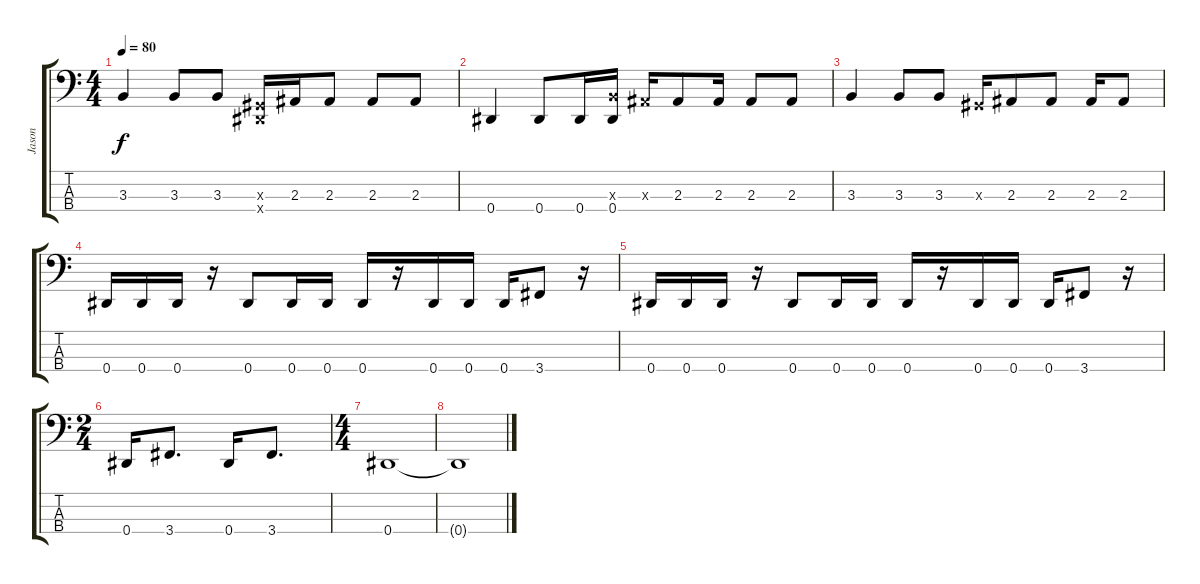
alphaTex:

\track ("Jason" "Jason") {instrument electricbasspick}
\staff {score tabs}
\tuning (Gb2 Db2 Ab1 Eb1) {hide}
\ts (4 4)
\tempo 80
\clef f4
\ks c
3.3.4{dy f} 3.3.8 3.3.8 (0.3{x} 0.4{x}).16 2.3.16 2.3.8 2.3.8 2.3.8 |
0.4.4 0.4.8 0.4.16 (3.3{x} 0.4).16 2.3{x}.16 2.3.8 2.3.16 2.3.8 2.3.8 |
3.3.4 3.3.8 3.3.8 0.3{x}.16 2.3.8 2.3.8 2.3.16 2.3.8 |
0.4.16 0.4.16 0.4.16 r.16 0.4.8 0.4.16 0.4.16 0.4.16 r.16 0.4.16 0.4.16 0.4.16 3.4.8 r.16 |
0.4.16 0.4.16 0.4.16 r.16 0.4.8 0.4.16 0.4.16 0.4.16 r.16 0.4.16 0.4.16 0.4.16 3.4.8 r.16 |
\ts (2 4)
0.4.16 3.4.8{d} 0.4.16 3.4.8{d} |
\ts (4 4)
0.4.1 |
0.4{t}.1
